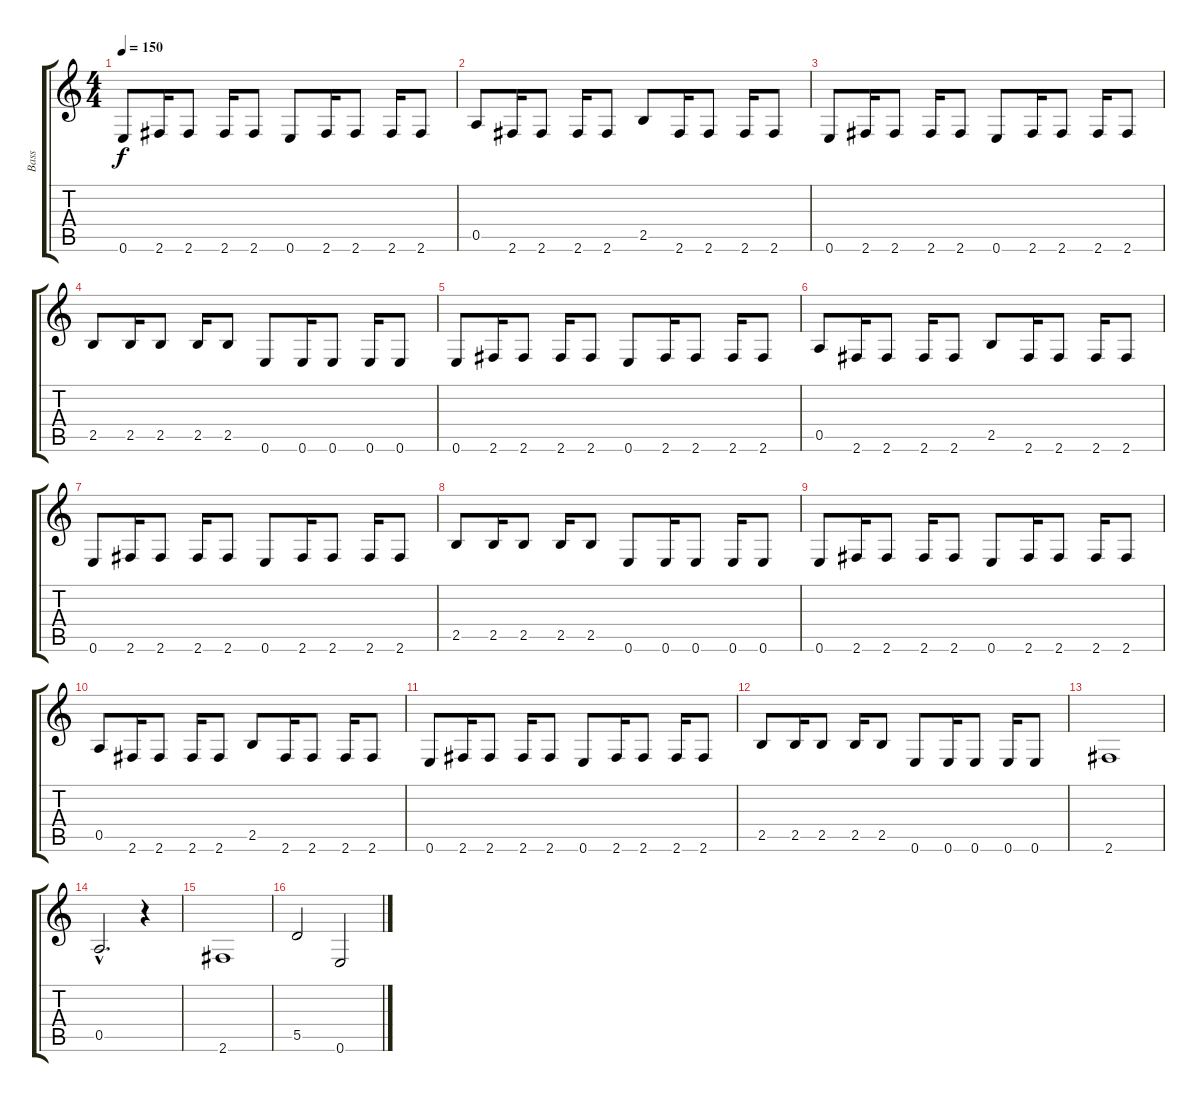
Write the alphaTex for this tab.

\track ("Bass" "Bass") {instrument electricbassfinger}
\staff {score tabs}
\tuning (E4 B3 G3 D3 A2 E2) {hide}
\ts (4 4)
\tempo 150
\clef g2
\ks c
0.6.8{dy f instrument electricbassfinger} 2.6.16 2.6.8 2.6.16 2.6.8 0.6.8 2.6.16 2.6.8 2.6.16 2.6.8 |
0.5.8 2.6.16 2.6.8 2.6.16 2.6.8 2.5.8 2.6.16 2.6.8 2.6.16 2.6.8 |
0.6.8 2.6.16 2.6.8 2.6.16 2.6.8 0.6.8 2.6.16 2.6.8 2.6.16 2.6.8 |
2.5.8 2.5.16 2.5.8 2.5.16 2.5.8 0.6.8 0.6.16 0.6.8 0.6.16 0.6.8 |
0.6.8 2.6.16 2.6.8 2.6.16 2.6.8 0.6.8 2.6.16 2.6.8 2.6.16 2.6.8 |
0.5.8 2.6.16 2.6.8 2.6.16 2.6.8 2.5.8 2.6.16 2.6.8 2.6.16 2.6.8 |
0.6.8 2.6.16 2.6.8 2.6.16 2.6.8 0.6.8 2.6.16 2.6.8 2.6.16 2.6.8 |
2.5.8 2.5.16 2.5.8 2.5.16 2.5.8 0.6.8 0.6.16 0.6.8 0.6.16 0.6.8 |
0.6.8 2.6.16 2.6.8 2.6.16 2.6.8 0.6.8 2.6.16 2.6.8 2.6.16 2.6.8 |
0.5.8 2.6.16 2.6.8 2.6.16 2.6.8 2.5.8 2.6.16 2.6.8 2.6.16 2.6.8 |
0.6.8 2.6.16 2.6.8 2.6.16 2.6.8 0.6.8 2.6.16 2.6.8 2.6.16 2.6.8 |
2.5.8 2.5.16 2.5.8 2.5.16 2.5.8 0.6.8 0.6.16 0.6.8 0.6.16 0.6.8 |
2.6.1 |
0.5{hac}.2{d} r.4 |
2.6.1 |
5.5.2 0.6.2
